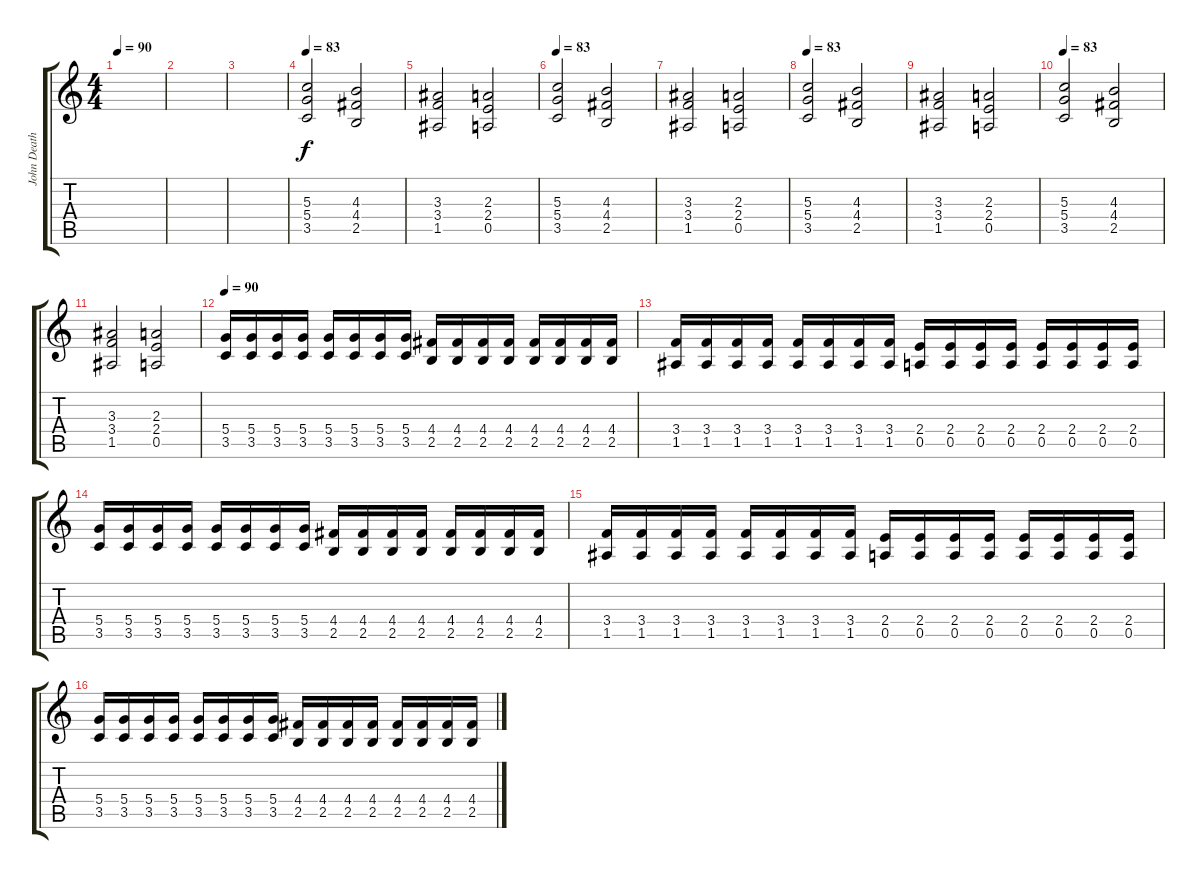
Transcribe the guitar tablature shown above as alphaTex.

\track ("John Death" "John Death") {instrument overdrivenguitar}
\staff {score tabs}
\tuning (E4 B3 G3 D3 A2 D2) {hide}
\ts (4 4)
\tempo 90
\clef g2
\ks c
|
|
|
\tempo 82
\tempo 83
(5.3 5.4 3.5).2 (4.3 4.4 2.5).2 |
(3.3 3.4 1.5).2 (2.3 2.4 0.5).2 |
\tempo 83
(5.3 5.4 3.5).2 (4.3 4.4 2.5).2 |
(3.3 3.4 1.5).2 (2.3 2.4 0.5).2 |
\tempo 83
(5.3 5.4 3.5).2 (4.3 4.4 2.5).2 |
(3.3 3.4 1.5).2 (2.3 2.4 0.5).2 |
\tempo 83
(5.3 5.4 3.5).2 (4.3 4.4 2.5).2 |
(3.3 3.4 1.5).2 (2.3 2.4 0.5).2 |
\tempo 90
(5.4 3.5).16 (5.4 3.5).16 (5.4 3.5).16 (5.4 3.5).16 (5.4 3.5).16 (5.4 3.5).16 (5.4 3.5).16 (5.4 3.5).16 (4.4 2.5).16 (4.4 2.5).16 (4.4 2.5).16 (4.4 2.5).16 (4.4 2.5).16 (4.4 2.5).16 (4.4 2.5).16 (4.4 2.5).16 |
(3.4 1.5).16 (3.4 1.5).16 (3.4 1.5).16 (3.4 1.5).16 (3.4 1.5).16 (3.4 1.5).16 (3.4 1.5).16 (3.4 1.5).16 (2.4 0.5).16 (2.4 0.5).16 (2.4 0.5).16 (2.4 0.5).16 (2.4 0.5).16 (2.4 0.5).16 (2.4 0.5).16 (2.4 0.5).16 |
(5.4 3.5).16 (5.4 3.5).16 (5.4 3.5).16 (5.4 3.5).16 (5.4 3.5).16 (5.4 3.5).16 (5.4 3.5).16 (5.4 3.5).16 (4.4 2.5).16 (4.4 2.5).16 (4.4 2.5).16 (4.4 2.5).16 (4.4 2.5).16 (4.4 2.5).16 (4.4 2.5).16 (4.4 2.5).16 |
(3.4 1.5).16 (3.4 1.5).16 (3.4 1.5).16 (3.4 1.5).16 (3.4 1.5).16 (3.4 1.5).16 (3.4 1.5).16 (3.4 1.5).16 (2.4 0.5).16 (2.4 0.5).16 (2.4 0.5).16 (2.4 0.5).16 (2.4 0.5).16 (2.4 0.5).16 (2.4 0.5).16 (2.4 0.5).16 |
(5.4 3.5).16 (5.4 3.5).16 (5.4 3.5).16 (5.4 3.5).16 (5.4 3.5).16 (5.4 3.5).16 (5.4 3.5).16 (5.4 3.5).16 (4.4 2.5).16 (4.4 2.5).16 (4.4 2.5).16 (4.4 2.5).16 (4.4 2.5).16 (4.4 2.5).16 (4.4 2.5).16 (4.4 2.5).16
